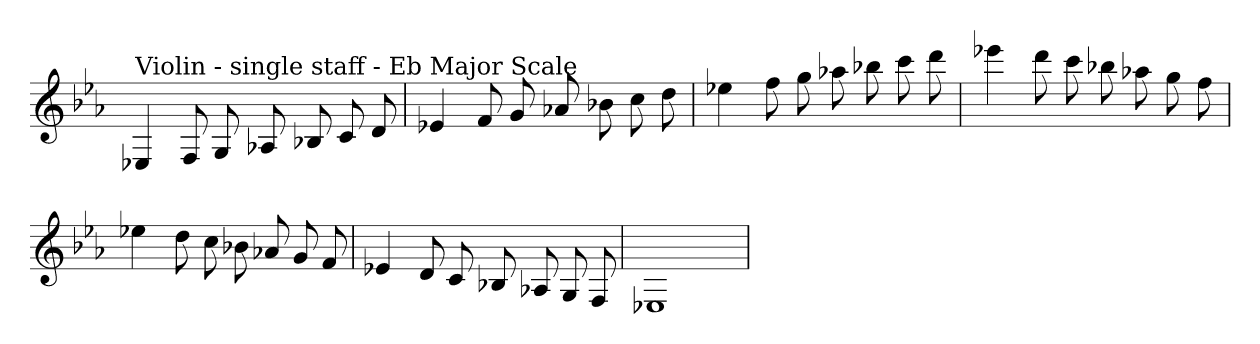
**kern
*part1
*staff1
*clefG2
*k[b-e-a-]
*E-:
=
!LO:TX:a:t=Violin - single staff - Eb Major Scale
4E-X
8F
8G
8A-X
8B-X
8c
8d
=
4e-X
8f
8g
8a-X
8b-X
8cc
8dd
=
4ee-X
8ff
8gg
8aa-X
8bb-X
8ccc
8ddd
=
4eee-X
8ddd
8ccc
8bb-X
8aa-X
8gg
8ff
=
4ee-X
8dd
8cc
8b-X
8a-X
8g
8f
=
4e-X
8d
8c
8B-X
8A-X
8G
8F
=
1E-X
=
*-
